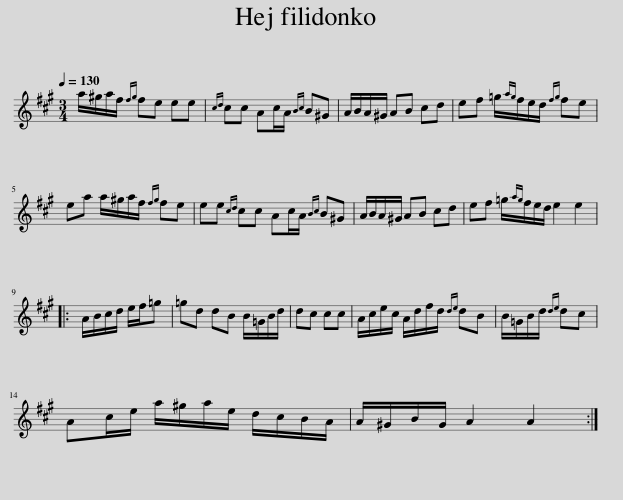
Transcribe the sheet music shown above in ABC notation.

X:1
L:1/8
Q:1/4=130
M:3/4
I:linebreak $
K:A
V:1 treble
V:1
 a/^g/a/f/{fg} fe ee |{cd} cc Ac/A/{Bc} B^G | A/B/A/^G/ AB cd | ef =g/{ag}f/e/d/{fg} fe |$ ea a/^g/a/f/{fg} fe | %5
 ee{cd} cc Ac/A/{Bc} B^G | A/B/A/^G/ AB cd | ef =g/{ag}f/e/d/ e2 e2 |:$ A/B/c/d/ e/f/=g | =gd dB B/=G/B/d/ | %10
 dc cc | A/c/e/c/ A/d/f/d/{de} dB | B/=G/B/d/{de} dc |$ Ac/e/ a/^g/a/e/ d/c/B/A/ | A/^G/B/G/ A2 A2 :| %15
